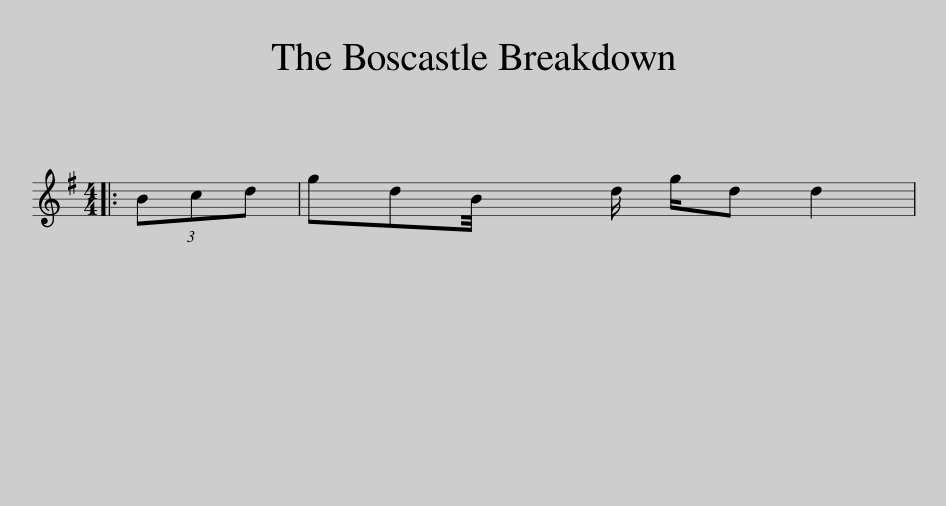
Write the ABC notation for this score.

X:1
L:1/8
M:4/4
I:linebreak $
K:G
V:1 treble
V:1
|: (3Bcd | gdB/4 x2 d/ g/d d2 | %2
